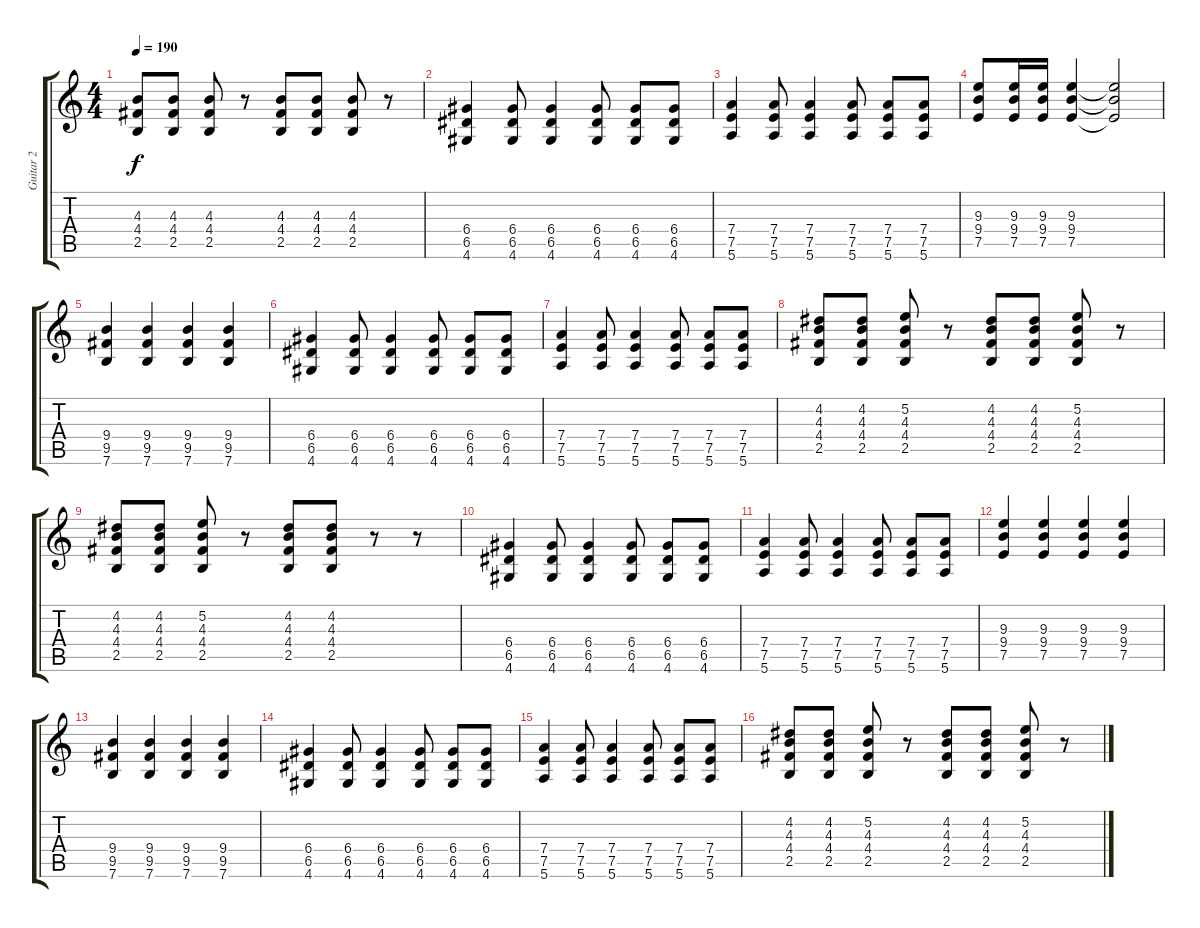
\track ("Guitar 2" "Guitar 2") {instrument overdrivenguitar}
\staff {score tabs}
\tuning (E4 B3 G3 D3 A2 E2) {hide}
\ts (4 4)
\tempo 190
\clef g2
\ks c
(4.3 4.4 2.5).8{dy f} (4.3 4.4 2.5).8 (4.3 4.4 2.5).8 r.8 (4.3 4.4 2.5).8 (4.3 4.4 2.5).8 (4.3 4.4 2.5).8 r.8 |
(6.4 6.5 4.6).4 (6.4 6.5 4.6).8 (6.4 6.5 4.6).4 (6.4 6.5 4.6).8 (6.4 6.5 4.6).8 (6.4 6.5 4.6).8 |
(7.4 7.5 5.6).4 (7.4 7.5 5.6).8 (7.4 7.5 5.6).4 (7.4 7.5 5.6).8 (7.4 7.5 5.6).8 (7.4 7.5 5.6).8 |
(9.3 9.4 7.5).8 (9.3 9.4 7.5).16 (9.3 9.4 7.5).16 (9.3 9.4 7.5).4 (9.3{t} 9.4{t} 7.5{t}).2 |
(9.4 9.5 7.6).4 (9.4 9.5 7.6).4 (9.4 9.5 7.6).4 (9.4 9.5 7.6).4 |
(6.4 6.5 4.6).4 (6.4 6.5 4.6).8 (6.4 6.5 4.6).4 (6.4 6.5 4.6).8 (6.4 6.5 4.6).8 (6.4 6.5 4.6).8 |
(7.4 7.5 5.6).4 (7.4 7.5 5.6).8 (7.4 7.5 5.6).4 (7.4 7.5 5.6).8 (7.4 7.5 5.6).8 (7.4 7.5 5.6).8 |
(4.2 4.3 4.4 2.5).8 (4.2 4.3 4.4 2.5).8 (5.2 4.3 4.4 2.5).8 r.8 (4.2 4.3 4.4 2.5).8 (4.2 4.3 4.4 2.5).8 (5.2 4.3 4.4 2.5).8 r.8 |
(4.2 4.3 4.4 2.5).8 (4.2 4.3 4.4 2.5).8 (5.2 4.3 4.4 2.5).8 r.8 (4.2 4.3 4.4 2.5).8 (4.2 4.3 4.4 2.5).8 r.8 r.8 |
(6.4 6.5 4.6).4 (6.4 6.5 4.6).8 (6.4 6.5 4.6).4 (6.4 6.5 4.6).8 (6.4 6.5 4.6).8 (6.4 6.5 4.6).8 |
(7.4 7.5 5.6).4 (7.4 7.5 5.6).8 (7.4 7.5 5.6).4 (7.4 7.5 5.6).8 (7.4 7.5 5.6).8 (7.4 7.5 5.6).8 |
(9.3 9.4 7.5).4 (9.3 9.4 7.5).4 (9.3 9.4 7.5).4 (9.3 9.4 7.5).4 |
(9.4 9.5 7.6).4 (9.4 9.5 7.6).4 (9.4 9.5 7.6).4 (9.4 9.5 7.6).4 |
(6.4 6.5 4.6).4 (6.4 6.5 4.6).8 (6.4 6.5 4.6).4 (6.4 6.5 4.6).8 (6.4 6.5 4.6).8 (6.4 6.5 4.6).8 |
(7.4 7.5 5.6).4 (7.4 7.5 5.6).8 (7.4 7.5 5.6).4 (7.4 7.5 5.6).8 (7.4 7.5 5.6).8 (7.4 7.5 5.6).8 |
(4.2 4.3 4.4 2.5).8 (4.2 4.3 4.4 2.5).8 (5.2 4.3 4.4 2.5).8 r.8 (4.2 4.3 4.4 2.5).8 (4.2 4.3 4.4 2.5).8 (5.2 4.3 4.4 2.5).8 r.8
